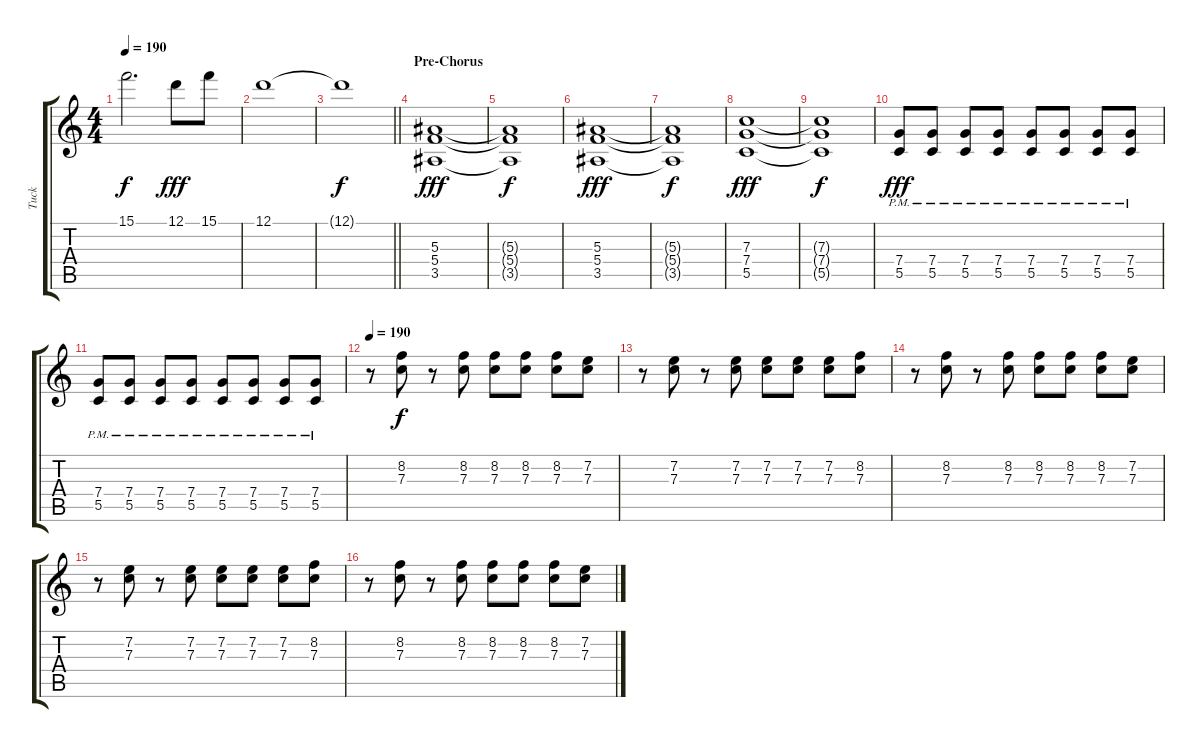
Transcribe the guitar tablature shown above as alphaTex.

\track ("Tuck" "Tuck") {instrument distortionguitar}
\staff {score tabs}
\tuning (D4 A3 F3 C3 G2 C2) {hide}
\ts (4 4)
\tempo 190
\clef g2
\ks c
15.1{t}.2{d dy f} 12.1.8{dy fff} 15.1.8 |
12.1.1 |
\barLineRight lightlight
12.1{t}.1{dy f} |
\section ("" "Pre-Chorus")
(5.3 5.4 3.5).1{dy fff} |
(5.3{t} 5.4{t} 3.5{t}).1{dy f} |
(5.3 5.4 3.5).1{dy fff} |
(5.3{t} 5.4{t} 3.5{t}).1{dy f} |
(7.3 7.4 5.5).1{dy fff} |
(7.3{t} 7.4{t} 5.5{t}).1{dy f} |
(7.4{pm} 5.5{pm}).8{dy fff} (7.4{pm} 5.5{pm}).8 (7.4{pm} 5.5{pm}).8 (7.4{pm} 5.5{pm}).8 (7.4{pm} 5.5{pm}).8 (7.4{pm} 5.5{pm}).8 (7.4{pm} 5.5{pm}).8 (7.4{pm} 5.5{pm}).8 |
(7.4{pm} 5.5{pm}).8 (7.4{pm} 5.5{pm}).8 (7.4{pm} 5.5{pm}).8 (7.4{pm} 5.5{pm}).8 (7.4{pm} 5.5{pm}).8 (7.4{pm} 5.5{pm}).8 (7.4{pm} 5.5{pm}).8 (7.4{pm} 5.5{pm}).8 |
\tempo 190
r.8 (8.2 7.3).8{dy f} r.8 (8.2 7.3).8 (8.2 7.3).8 (8.2 7.3).8 (8.2 7.3).8 (7.2 7.3).8 |
r.8 (7.2 7.3).8 r.8 (7.2 7.3).8 (7.2 7.3).8 (7.2 7.3).8 (7.2 7.3).8 (8.2 7.3).8 |
r.8 (8.2 7.3).8 r.8 (8.2 7.3).8 (8.2 7.3).8 (8.2 7.3).8 (8.2 7.3).8 (7.2 7.3).8 |
r.8 (7.2 7.3).8 r.8 (7.2 7.3).8 (7.2 7.3).8 (7.2 7.3).8 (7.2 7.3).8 (8.2 7.3).8 |
r.8 (8.2 7.3).8 r.8 (8.2 7.3).8 (8.2 7.3).8 (8.2 7.3).8 (8.2 7.3).8 (7.2 7.3).8
